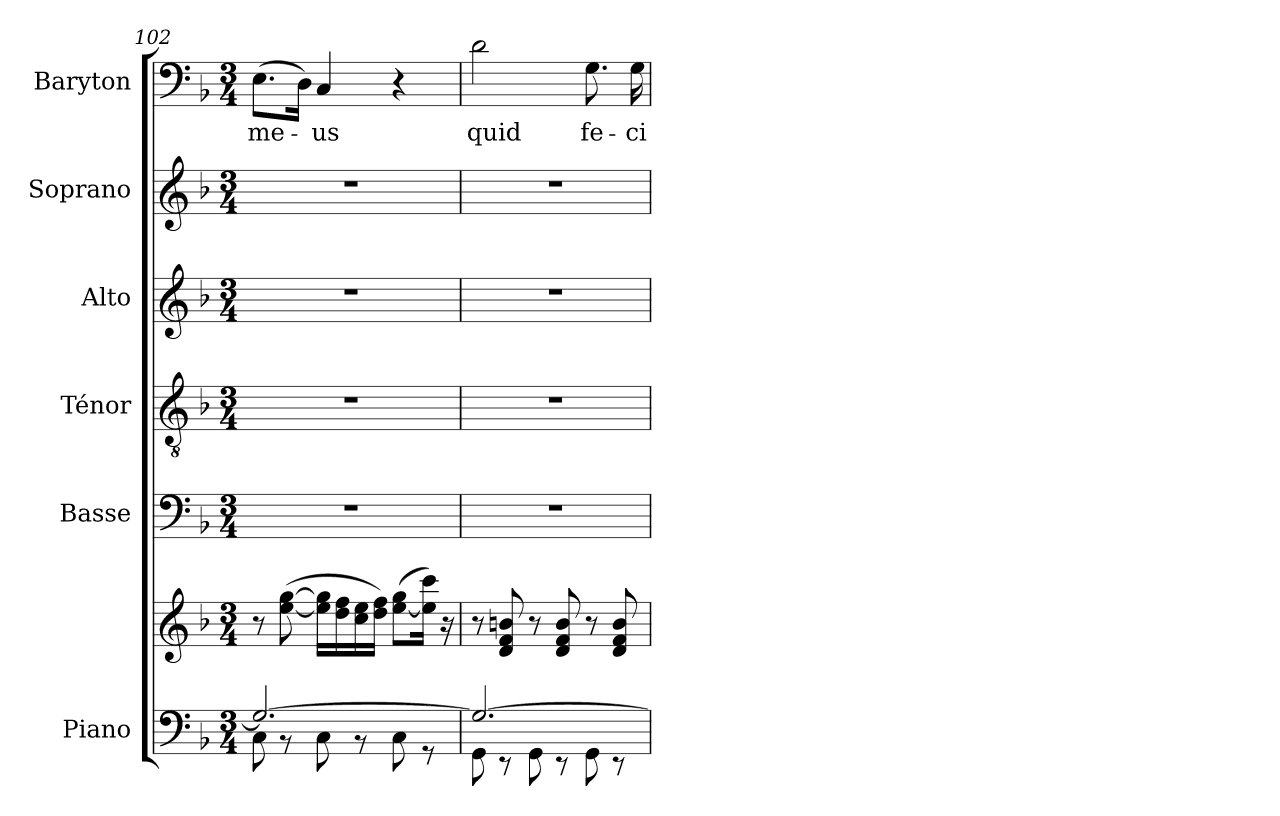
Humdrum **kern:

**kern	**kern	**kern	**kern	**kern	**kern	**kern	**text
*part6	*part6	*part5	*part4	*part3	*part2	*part1	*part1
*staff7	*staff6	*staff5	*staff4	*staff3	*staff2	*staff1	*staff1
*I"Piano	*	*I"Basse	*I"Ténor	*I"Alto	*I"Soprano	*I"Baryton	*
*I'Pno.	*	*I'B.	*I'T.	*I'Alt.	*I'So.	*I'Bar.	*
!!LO:LB:g=z
*clefF4	*clefG2	*clefF4	*clefGv2	*clefG2	*clefG2	*clefF4	*
*k[b-]	*k[b-]	*k[b-]	*k[b-]	*k[b-]	*k[b-]	*k[b-]	*
*M3/4	*M3/4	*M3/4	*M3/4	*M3/4	*M3/4	*M3/4	*
=102	=102	=102	=102	=102	=102	=102	=102
*^	*	*	*	*	*	*	*
!	!	!	!	!	!	!	!	!LO:LY:b
2.G/_	8C\	8r	2.r	2.r	2.r	2.r	(8.E\L	me-
.	8r	([8ee\ [8gg\	.	.	.	.	.	.
.	.	.	.	.	.	.	16D\Jk)	.
!	!	!	!	!	!	!	!	!LO:LY:b
.	8C\	16ee\] 16gg\]LL	.	.	.	.	4C/	-us
.	.	16dd\ 16ff\	.	.	.	.	.	.
.	8r	16cc\ 16ee\	.	.	.	.	.	.
.	.	16dd\ 16ff\JJ)	.	.	.	.	.	.
.	8C\	(>[8ee\ 8gg\L	.	.	.	.	4r	.
.	8r	16ee\] 16ccc\Jk)	.	.	.	.	.	.
.	.	16r	.	.	.	.	.	.
=103	=103	=103	=103	=103	=103	=103	=103	=103
!	!	!	!	!	!	!	!	!LO:LY:b
2.G/_	8GG\	8r	2.r	2.r	2.r	2.r	2d\	quid
.	8r	8d/ 8f/ 8bn/	.	.	.	.	.	.
.	8GG\	8r	.	.	.	.	.	.
.	8r	8d/ 8f/ 8b/	.	.	.	.	.	.
!	!	!	!	!	!	!	!	!LO:LY:b
.	8GG\	8r	.	.	.	.	8.G\	fe-
.	8r	8d/ 8f/ 8b/	.	.	.	.	.	.
!	!	!	!	!	!	!	!	!LO:LY:b
.	.	.	.	.	.	.	16G\	-ci-
*v	*v	*	*	*	*	*	*	*
=	=	=	=	=	=	=	=
*-	*-	*-	*-	*-	*-	*-	*-
